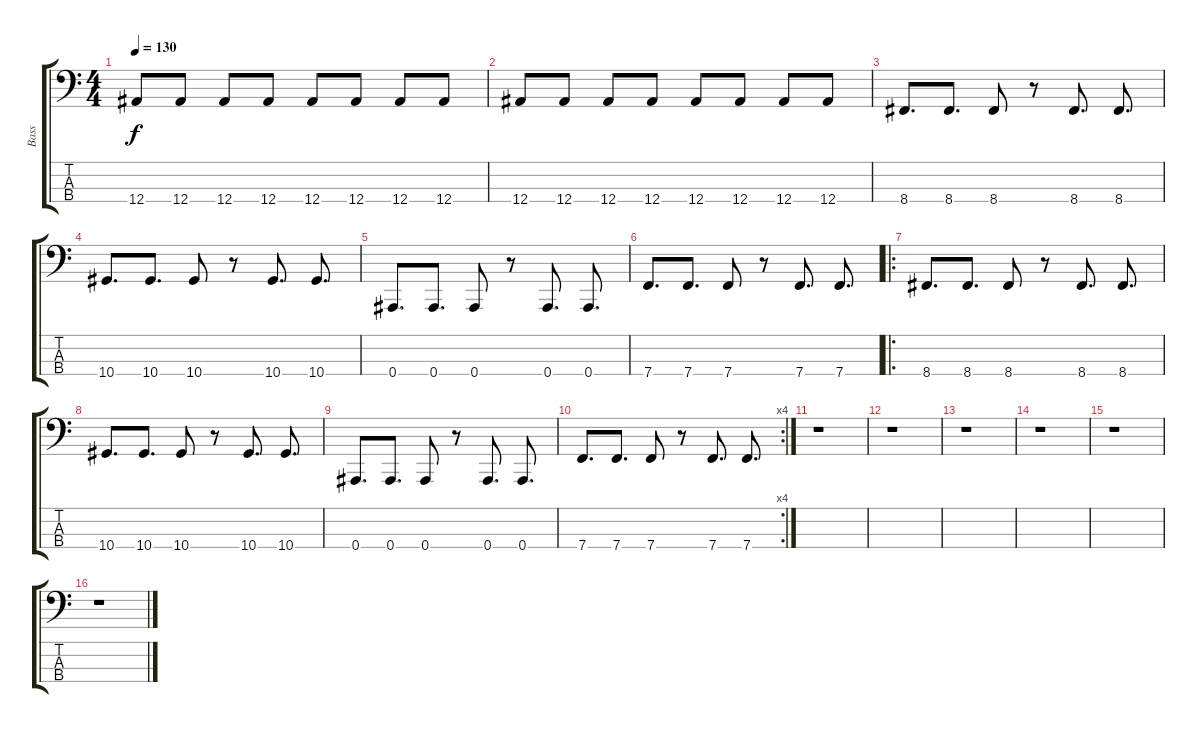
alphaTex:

\track ("Bass" "Bass") {instrument electricbasspick}
\staff {score tabs}
\tuning (Eb2 Bb1 F1 Bb0) {hide}
\ts (4 4)
\tempo 130
\clef f4
\ks c
12.4.8{dy f} 12.4.8 12.4.8 12.4.8 12.4.8 12.4.8 12.4.8 12.4.8 |
12.4.8 12.4.8 12.4.8 12.4.8 12.4.8 12.4.8 12.4.8 12.4.8 |
8.4.8{d} 8.4.8{d} 8.4.8 r.8 8.4.8{d} 8.4.8{d} |
10.4.8{d} 10.4.8{d} 10.4.8 r.8 10.4.8{d} 10.4.8{d} |
0.4.8{d} 0.4.8{d} 0.4.8 r.8 0.4.8{d} 0.4.8{d} |
7.4.8{d} 7.4.8{d} 7.4.8 r.8 7.4.8{d} 7.4.8{d} |
\ro
8.4.8{d} 8.4.8{d} 8.4.8 r.8 8.4.8{d} 8.4.8{d} |
10.4.8{d} 10.4.8{d} 10.4.8 r.8 10.4.8{d} 10.4.8{d} |
0.4.8{d} 0.4.8{d} 0.4.8 r.8 0.4.8{d} 0.4.8{d} |
\rc 4
7.4.8{d} 7.4.8{d} 7.4.8 r.8 7.4.8{d} 7.4.8{d} |
r.1 |
r.1 |
r.1 |
r.1 |
r.1 |
r.1
